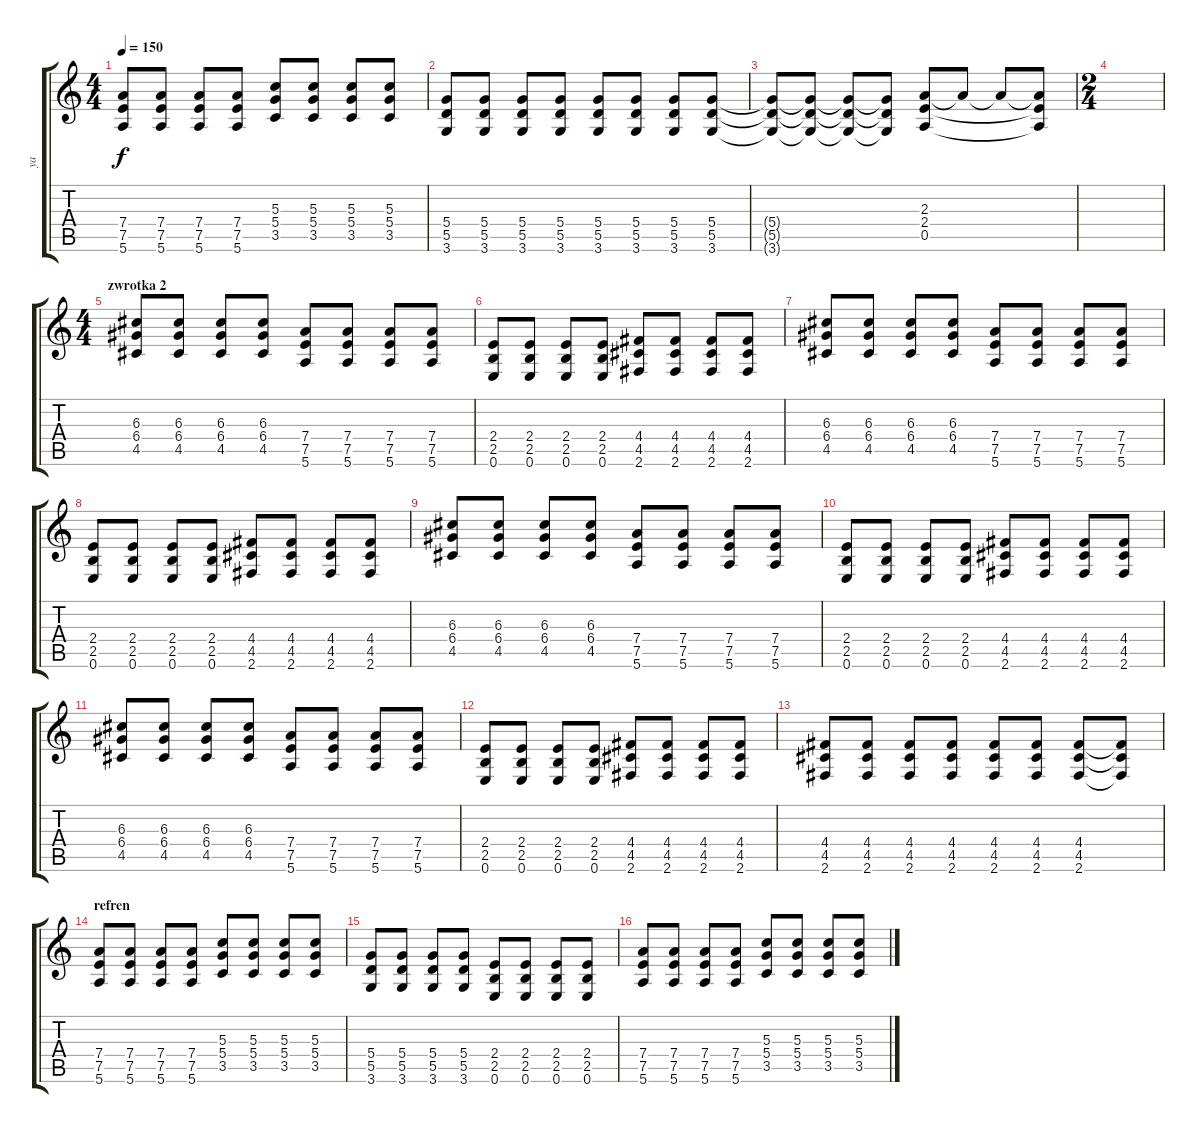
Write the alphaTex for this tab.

\track ("ya" "ya") {instrument overdrivenguitar}
\staff {score tabs}
\tuning (E4 B3 G3 D3 A2 E2) {hide}
\ts (4 4)
\tempo 150
\clef g2
\ks c
(7.4 7.5 5.6).8{dy f} (7.4 7.5 5.6).8 (7.4 7.5 5.6).8 (7.4 7.5 5.6).8 (5.3 5.4 3.5).8 (5.3 5.4 3.5).8 (5.3 5.4 3.5).8 (5.3 5.4 3.5).8 |
(5.4 5.5 3.6).8 (5.4 5.5 3.6).8 (5.4 5.5 3.6).8 (5.4 5.5 3.6).8 (5.4 5.5 3.6).8 (5.4 5.5 3.6).8 (5.4 5.5 3.6).8 (5.4 5.5 3.6).8 |
(5.4{t} 5.5{t} 3.6{t}).8 (5.4{t} 5.5{t} 3.6{t}).8 (5.4{t} 5.5{t} 3.6{t}).8 (5.4{t} 5.5{t} 3.6{t}).8 (2.3 2.4 0.5).8 2.3{t}.8 2.3{t}.8 (2.3{t} 2.4{t} 0.5{t}).8 |
\ts (2 4)
|
\ts (4 4)
\section ("" "zwrotka 2")
(6.3 6.4 4.5).8 (6.3 6.4 4.5).8 (6.3 6.4 4.5).8 (6.3 6.4 4.5).8 (7.4 7.5 5.6).8 (7.4 7.5 5.6).8 (7.4 7.5 5.6).8 (7.4 7.5 5.6).8 |
(2.4 2.5 0.6).8 (2.4 2.5 0.6).8 (2.4 2.5 0.6).8 (2.4 2.5 0.6).8 (4.4 4.5 2.6).8 (4.4 4.5 2.6).8 (4.4 4.5 2.6).8 (4.4 4.5 2.6).8 |
(6.3 6.4 4.5).8 (6.3 6.4 4.5).8 (6.3 6.4 4.5).8 (6.3 6.4 4.5).8 (7.4 7.5 5.6).8 (7.4 7.5 5.6).8 (7.4 7.5 5.6).8 (7.4 7.5 5.6).8 |
(2.4 2.5 0.6).8 (2.4 2.5 0.6).8 (2.4 2.5 0.6).8 (2.4 2.5 0.6).8 (4.4 4.5 2.6).8 (4.4 4.5 2.6).8 (4.4 4.5 2.6).8 (4.4 4.5 2.6).8 |
(6.3 6.4 4.5).8 (6.3 6.4 4.5).8 (6.3 6.4 4.5).8 (6.3 6.4 4.5).8 (7.4 7.5 5.6).8 (7.4 7.5 5.6).8 (7.4 7.5 5.6).8 (7.4 7.5 5.6).8 |
(2.4 2.5 0.6).8 (2.4 2.5 0.6).8 (2.4 2.5 0.6).8 (2.4 2.5 0.6).8 (4.4 4.5 2.6).8 (4.4 4.5 2.6).8 (4.4 4.5 2.6).8 (4.4 4.5 2.6).8 |
(6.3 6.4 4.5).8 (6.3 6.4 4.5).8 (6.3 6.4 4.5).8 (6.3 6.4 4.5).8 (7.4 7.5 5.6).8 (7.4 7.5 5.6).8 (7.4 7.5 5.6).8 (7.4 7.5 5.6).8 |
(2.4 2.5 0.6).8 (2.4 2.5 0.6).8 (2.4 2.5 0.6).8 (2.4 2.5 0.6).8 (4.4 4.5 2.6).8 (4.4 4.5 2.6).8 (4.4 4.5 2.6).8 (4.4 4.5 2.6).8 |
(4.4 4.5 2.6).8 (4.4 4.5 2.6).8 (4.4 4.5 2.6).8 (4.4 4.5 2.6).8 (4.4 4.5 2.6).8 (4.4 4.5 2.6).8 (4.4 4.5 2.6).8 (4.4{t} 4.5{t} 2.6{t}).8 |
\section ("" "refren")
(7.4 7.5 5.6).8 (7.4 7.5 5.6).8 (7.4 7.5 5.6).8 (7.4 7.5 5.6).8 (5.3 5.4 3.5).8 (5.3 5.4 3.5).8 (5.3 5.4 3.5).8 (5.3 5.4 3.5).8 |
(5.4 5.5 3.6).8 (5.4 5.5 3.6).8 (5.4 5.5 3.6).8 (5.4 5.5 3.6).8 (2.4 2.5 0.6).8 (2.4 2.5 0.6).8 (2.4 2.5 0.6).8 (2.4 2.5 0.6).8 |
(7.4 7.5 5.6).8 (7.4 7.5 5.6).8 (7.4 7.5 5.6).8 (7.4 7.5 5.6).8 (5.3 5.4 3.5).8 (5.3 5.4 3.5).8 (5.3 5.4 3.5).8 (5.3 5.4 3.5).8
